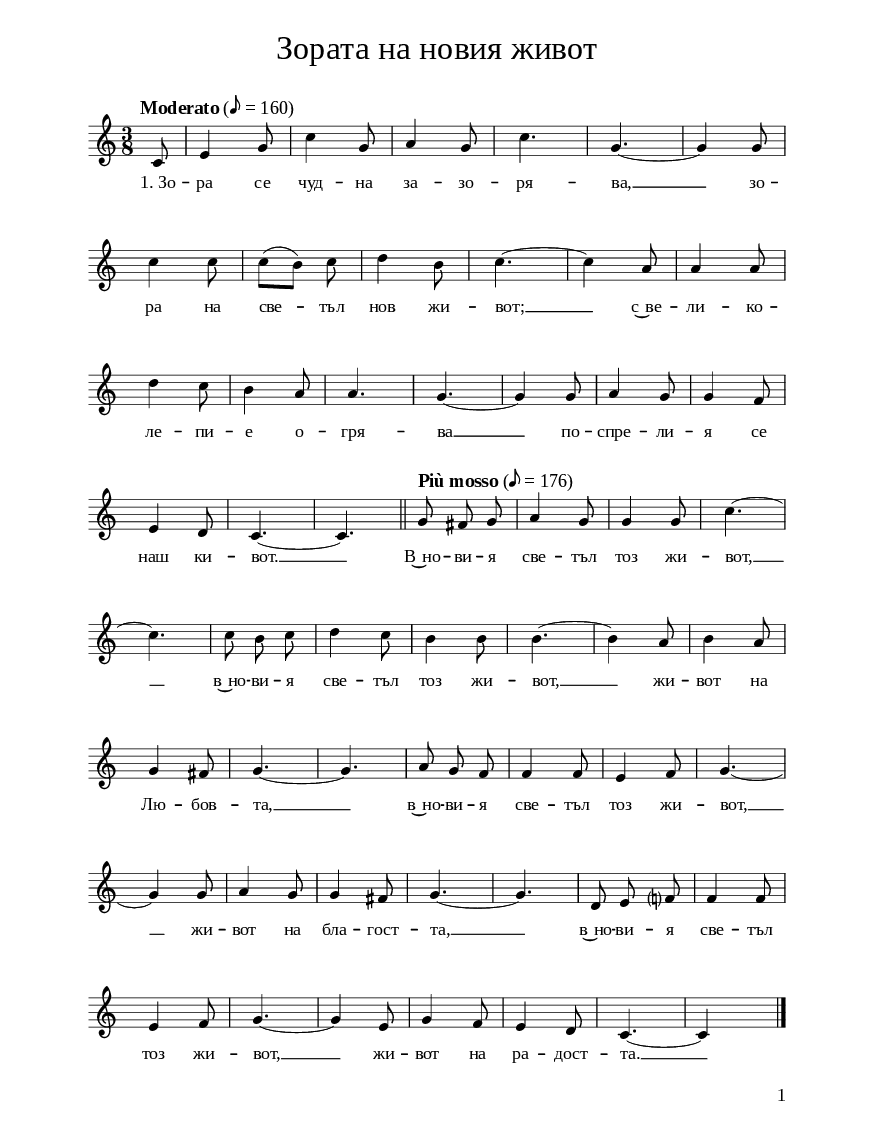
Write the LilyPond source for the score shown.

\version "2.24.3"

% include paper part and global functions
\include "include/globals.ily"

\bookpart {
  \label #'ref016
  \tocItem \markup "Зората на новия живот"
  \include "include/bookpart-paper.ily"
  \score {
    \include "include/score-layout.ily"

    \new Voice \absolute  {
      \clef treble
      \key c \major
      \time 3/8
      \tempoFunc "Moderato" 8 "160"
      \partial 8
      \autoBeamOff
      c'8 |e'4 g'8|c''4 g'8 |a'4 g'8 |c''4.| g'4. ~ |  g'4 g'8 |\break
      c''4 c''8| \once \autoBeamOn c''8 ([  b'8  ])  \noBeam  c''8 |d''4 b'8  |c''4. ~ | c''4  a'8| a'4 a'8| \break
      d''4  c''8| b'4 a'8| a'4. | g'4. ~ | g'4  g'8 | a'4 g'8 | g'4 f'8 | \break
      e'4 d'8| c'4. ~ | c'4.  | \bar "||"
      \tempoFunc "Più mosso" 8 "176"
      g'8  fis'8 g'8 | a'4 g'8 | g'4 g'8 | c''4. ~ | \break
      c''4.  | c''8 b'8 c''8| d''4 c''8 | b'4  b'8 | b'4. ~ | b'4   a'8| b'4 a'8 | \break
      g'4 fis'8 | g'4. ~ | g'4.  | a'8 g'8 f'8 | f'4 f'8 | e'4 f'8 | g'4. ~ | \break
      g'4  g'8 | a'4 g'8 | g'4 fis'8 | g'4. ~ | g'4. | d'8 e'8 f'?8| f'4 f'8 | \break
      e'4 f'8 | g'4. ~ |g'4  e'8 | g'4 f'8 | e'4 d'8 | c'4. ~ | c' 4 s8 | \bar "|."
    }

    \addlyrics {
      "1. Зо" -- ра се чуд -- на за -- зо -- ря -- ва, __ зо --
      ра на све -- тъл нов жи -- вот; __ с~ве -- ли -- ко --
      ле -- пи -- е о -- гря -- ва __  по -- спре -- ли -- я се
      наш ки -- вот. __  В~но -- ви -- я све -- тъл тоз жи -- вот, __
      в~но -- ви -- я све -- тъл тоз жи -- вот, __  жи -- вот на
      Лю -- бов -- та, __   в~но -- ви -- я све -- тъл тоз жи -- вот, __
      жи -- вот на бла -- гост -- та, __  в~но -- ви -- я све -- тъл
      тоз жи -- вот, __  жи -- вот на ра -- дост -- та. __ 
    }

    \header {
      title = \titleFunc "Зората на новия живот" "Zorata na Novija život"
    }

    \midi{}
  } % score

  \pageBreak

  \markup \fontsize #bgCoupletFontSize {
    \hspace #15
    \override #`(baseline-skip . ,bgCoupletBaselineSkip) % affects space between column lines
    \column {
      \line { 2. И птички въздуха изпълнят }
      \line {   "   " с възторг и сладки песни в хор, }
      \line {   "   " хармонията да допълнят }
      \line {   "   " в големия небесен двор.}

      \line { " " }
      \line { "   " \italic {Припев: } }
      \line {  "   " В новия светъл тоз живот, (2) }
      \line { "   " живот на Любовта, }
      \line {  "   " в новия светъл тоз живот,}
      \line { "   " живот на благостта, }
      \line { "   "  в новия светъл тоз живот,}
      \line {  "   " живот на радостта.}
      \line { " " }

      \line { 3. Трепти зората лекокрила  }
      \line {   "   " и буди нашите души; }
      \line {   "   " като любяща майка мила}
      \line {   "   " подканва всекиго: „Стани!“.}

      \line { " " }
      \line { "   " \italic {Припев ...} }
      \line { " " }

      \line { 4. Лъчи от  любовта ни вливат }
      \line {   "   " в гърдите жива топлина, }
      \line {   "   " със сладка вяра ни повдигат }
      \line {   "   " във крепост и виделина. }

      \line { " " }
      \line { "   " \italic {Припев ...} }
      \line { " " }

      \line { 5.  О, тез лъчи от Бога идат, }
      \line {   "   " те пълнят нашите сърца }
      \line {   "   " и шепнат сладко как Той вика: }
      \line {   "   " „Елате, Mоите деца!“. }
      \line { " " }
      \line { "   " \italic {Припев ...} }
      \line { " " }
    }
  } % markup

} % bookpart
